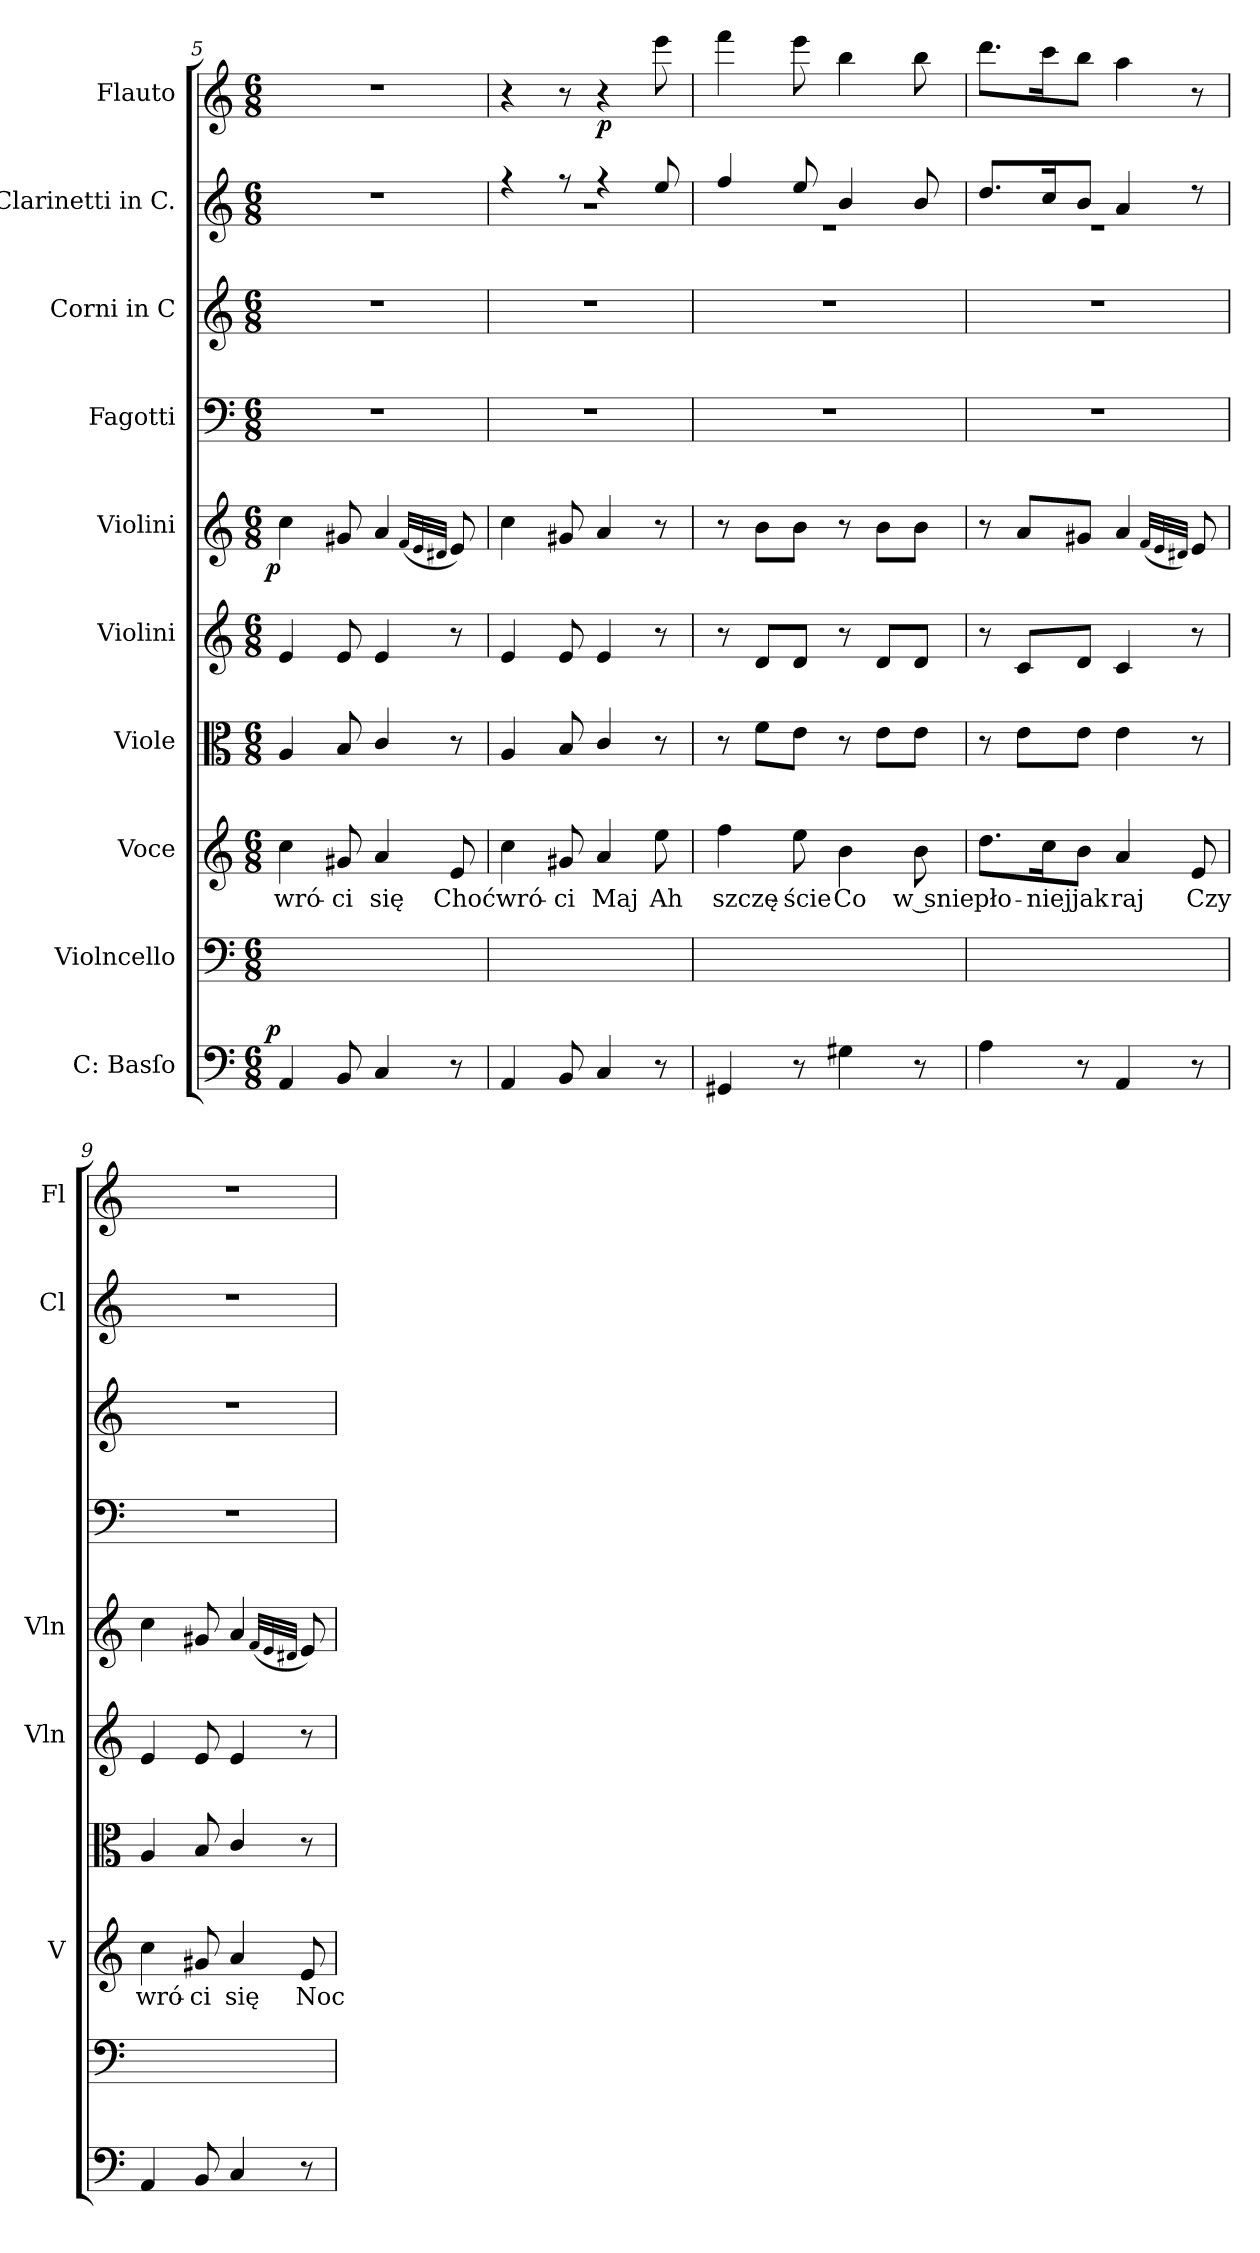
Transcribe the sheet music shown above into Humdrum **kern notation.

**kern	**dynam	**kern	**kern	**text	**kern	**kern	**kern	**dynam	**kern	**kern	**kern	**kern	**dynam
*part10	*part10	*part9	*part8	*part8	*part7	*part6	*part5	*part5	*part4	*part3	*part2	*part1	*part1
*staff10	*staff10	*staff9	*staff8	*staff8	*staff7	*staff6	*staff5	*staff5	*staff4	*staff3	*staff2	*staff1	*staff1
*I"C: Basſo	*	*I"Violncello	*I"Voce	*	*I"Viole	*I"Violini	*I"Violini	*	*I"Fagotti	*I"Corni in C	*I"Clarinetti in C.	*I"Flauto	*
*	*	*	*I'V	*	*	*I'Vln	*I'Vln	*	*	*	*I'Cl	*I'Fl	*
*clefF4	*	*clefF4	*clefG2	*	*clefC3	*clefG2	*clefG2	*	*clefF4	*clefG2	*clefG2	*clefG2	*
*k[]	*	*k[]	*k[]	*	*k[]	*k[]	*k[]	*	*k[]	*k[]	*k[]	*k[]	*
*M6/8	*	*M6/8	*M6/8	*	*M6/8	*M6/8	*M6/8	*	*M6/8	*M6/8	*M6/8	*M6/8	*
=5	=5	=5	=5	=5	=5	=5	=5	=5	=5	=5	=5	=5	=5
!	!LO:DY:a:rj	!	!	!	!	!	!	!LO:DY:rj	!	!	!	!	!
4AA/	p	4AA/yy	4cc\	wró-	4A/	4e/	4cc\	p	2.r	2.r	2.r	2.r	.
8BB/	.	8BB/yy	8g#X/	-ci	8B/	8e/	8g#X/	.	.	.	.	.	.
4C/	.	4C/yy	4a/	się	4c/	4e/	4a/	.	.	.	.	.	.
.	.	.	.	.	.	.	(32qqf/LLL	.	.	.	.	.	.
.	.	.	.	.	.	.	32qqe/	.	.	.	.	.	.
.	.	.	.	.	.	.	32qqd#X/JJJ	.	.	.	.	.	.
8r	.	8ryy	8e/	Choć	8r	8r	8e/)	.	.	.	.	.	.
=6	=6	=6	=6	=6	=6	=6	=6	=6	=6	=6	=6	=6	=6
*	*	*	*	*	*	*	*	*	*	*	*^	*	*
4AA/	.	4AA/yy	4cc\	wró-	4A/	4e/	4cc\	.	2.r	2.r	4r	2.r	4r	.
8BB/	.	8BB/yy	8g#X/	-ci	8B/	8e/	8g#X/	.	.	.	8r	.	8r	.
4C/	.	4C/yy	4a/	Maj	4c/	4e/	4a/	.	.	.	4r	.	4r	p
8r	.	8ryy	8ee\	Ah	8r	8r	8r	.	.	.	8ee/	.	8eee\	.
=7	=7	=7	=7	=7	=7	=7	=7	=7	=7	=7	=7	=7	=7	=7
4GG#X/	.	4GG#X/yy	4ff\	szczę-	8r	8r	8r	.	2.r	2.r	4ff/	2.r	4fff\	.
.	.	.	.	.	8f\L	8d/L	8b\L	.	.	.	.	.	.	.
8r	.	8ryy	8ee\	-ście	8e\J	8d/J	8b\J	.	.	.	8ee/	.	8eee\	.
4G#X\	.	4G#X\yy	4b\	Co	8r	8r	8r	.	.	.	4b/	.	4bb\	.
.	.	.	.	.	8e\L	8d/L	8b\L	.	.	.	.	.	.	.
8r	.	8ryy	8b\	w snie	8e\J	8d/J	8b\J	.	.	.	8b/	.	8bb\	.
=8	=8	=8	=8	=8	=8	=8	=8	=8	=8	=8	=8	=8	=8	=8
4A\	.	4A\yy	8.dd\L	pło-	8r	8r	8r	.	2.r	2.r	8.dd/L	2.r	8.ddd\L	.
.	.	.	.	.	8e\L	8c/L	8a/L	.	.	.	.	.	.	.
.	.	.	16cc\K	-niej	.	.	.	.	.	.	16cc/K	.	16ccc\K	.
8r	.	8ryy	8b\J	jak	8e\J	8d/J	8g#X/J	.	.	.	8b/J	.	8bb\J	.
4AA/	.	4AA/yy	4a/	raj	4e\	4c/	4a/	.	.	.	4a/	.	4aa\	.
.	.	.	.	.	.	.	(32qqf/LLL	.	.	.	.	.	.	.
.	.	.	.	.	.	.	32qqe/	.	.	.	.	.	.	.
.	.	.	.	.	.	.	32qqd#X/JJJ)	.	.	.	.	.	.	.
8r	.	8ryy	8e/	Czy	8r	8r	8e/	.	.	.	8r	.	8r	.
*	*	*	*	*	*	*	*	*	*	*	*v	*v	*	*
=9	=9	=9	=9	=9	=9	=9	=9	=9	=9	=9	=9	=9	=9
4AA/	.	4AA/yy	4cc\	wró-	4A/	4e/	4cc\	.	2.r	2.r	2.r	2.r	.
8BB/	.	8BB/yy	8g#X/	-ci	8B/	8e/	8g#X/	.	.	.	.	.	.
4C/	.	4C/yy	4a/	się	4c/	4e/	4a/	.	.	.	.	.	.
.	.	.	.	.	.	.	(32qqf/LLL	.	.	.	.	.	.
.	.	.	.	.	.	.	32qqe/	.	.	.	.	.	.
.	.	.	.	.	.	.	32qqd#X/JJJ	.	.	.	.	.	.
8r	.	8ryy	8e/	Noc	8r	8r	8e/)	.	.	.	.	.	.
=	=	=	=	=	=	=	=	=	=	=	=	=	=
*-	*-	*-	*-	*-	*-	*-	*-	*-	*-	*-	*-	*-	*-
